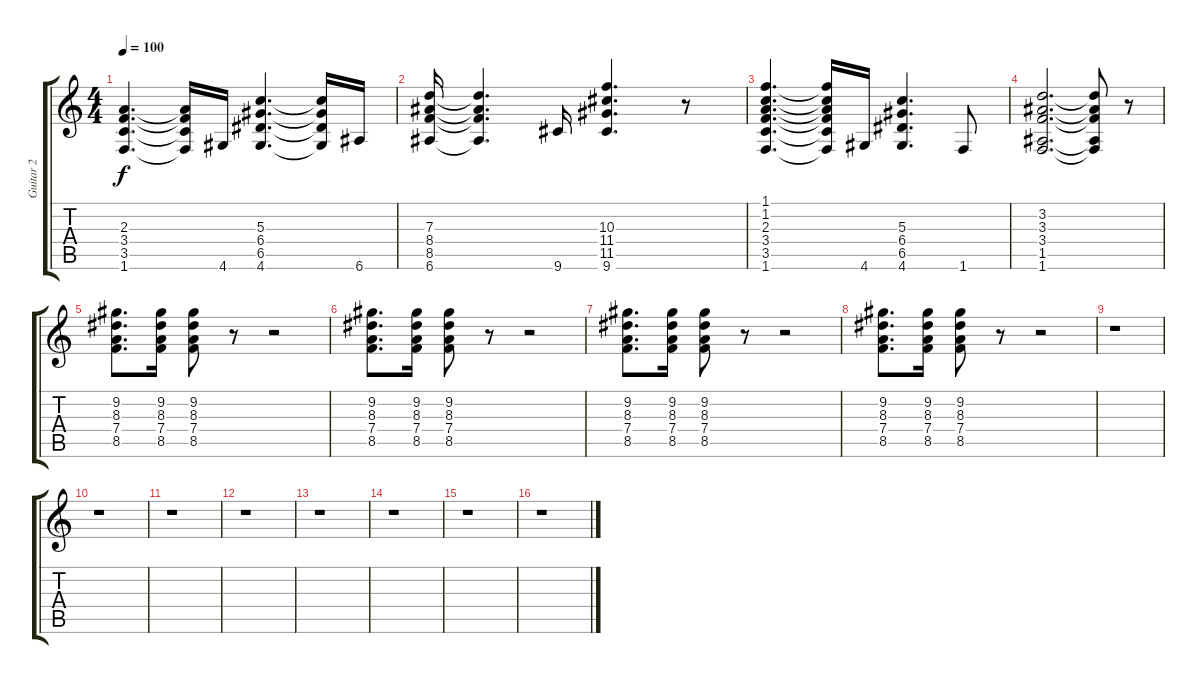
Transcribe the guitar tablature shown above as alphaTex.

\track ("Guitar 2" "Guitar 2") {instrument electricguitarclean}
\staff {score tabs}
\tuning (E4 B3 G3 D3 A2 E2) {hide}
\ts (4 4)
\tempo 100
\clef g2
\ks c
(2.3 3.4 3.5 1.6).4{d dy f instrument electricguitarclean} (2.3{t} 3.4{t} 3.5{t} 1.6{t}).16 4.6.16 (5.3 6.4 6.5 4.6).4{d} (5.3{t} 6.4{t} 6.5{t} 4.6{t}).16 6.6.16 |
(7.3 8.4 8.5 6.6).16 (7.3{t} 8.4{t} 8.5{t} 6.6{t}).4{d} 9.6.16 (10.3 11.4 11.5 9.6).4{d} r.8 |
(1.1 1.2 2.3 3.4 3.5 1.6).4{d} (1.1{t} 1.2{t} 2.3{t} 3.4{t} 3.5{t} 1.6{t}).16 4.6.16 (5.3 6.4 6.5 4.6).4{d} 1.6.8 |
(3.2 3.3 3.4 1.5 1.6).2{d} (3.2{t} 3.3{t} 3.4{t} 1.5{t} 1.6{t}).8 r.8 |
(9.2 8.3 7.4 8.5).8{d} (9.2 8.3 7.4 8.5).16 (9.2 8.3 7.4 8.5).8 r.8 r.2 |
(9.2 8.3 7.4 8.5).8{d} (9.2 8.3 7.4 8.5).16 (9.2 8.3 7.4 8.5).8 r.8 r.2 |
(9.2 8.3 7.4 8.5).8{d} (9.2 8.3 7.4 8.5).16 (9.2 8.3 7.4 8.5).8 r.8 r.2 |
(9.2 8.3 7.4 8.5).8{d} (9.2 8.3 7.4 8.5).16 (9.2 8.3 7.4 8.5).8 r.8 r.2 |
r.1 |
r.1 |
r.1 |
r.1 |
r.1 |
r.1 |
r.1 |
r.1
